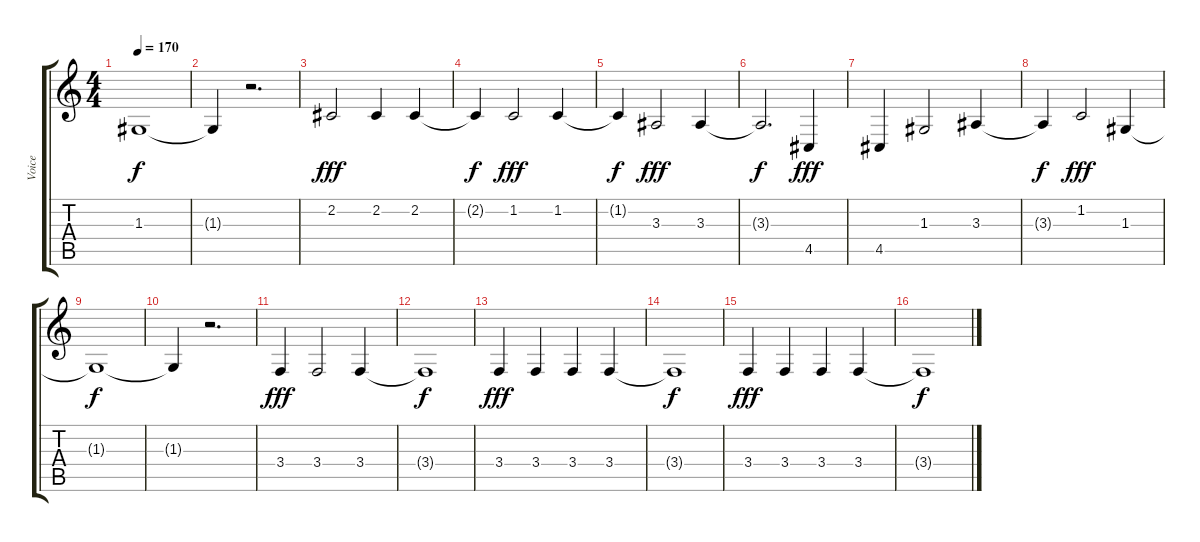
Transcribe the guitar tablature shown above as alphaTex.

\track ("Voice" "Voice") {instrument pad6metallic}
\staff {score tabs}
\tuning (E4 B3 G3 D3 A2 D2) {hide}
\ts (4 4)
\tempo 170
\clef g2
\ks c
1.3{t}.1{dy f} |
1.3{t}.4 r.2{d} |
2.2.2{dy fff} 2.2.4 2.2.4 |
2.2{t}.4{dy f} 1.2.2{dy fff} 1.2.4 |
1.2{t}.4{dy f} 3.3.2{dy fff} 3.3.4 |
3.3{t}.2{d dy f} 4.5.4{dy fff} |
4.5.4 1.3.2 3.3.4 |
3.3{t}.4{dy f} 1.2.2{dy fff} 1.3.4 |
1.3{t}.1{dy f} |
1.3{t}.4 r.2{d} |
3.4.4{dy fff} 3.4.2 3.4.4 |
3.4{t}.1{dy f} |
3.4.4{dy fff} 3.4.4 3.4.4 3.4.4 |
3.4{t}.1{dy f} |
3.4.4{dy fff} 3.4.4 3.4.4 3.4.4 |
3.4{t}.1{dy f}
